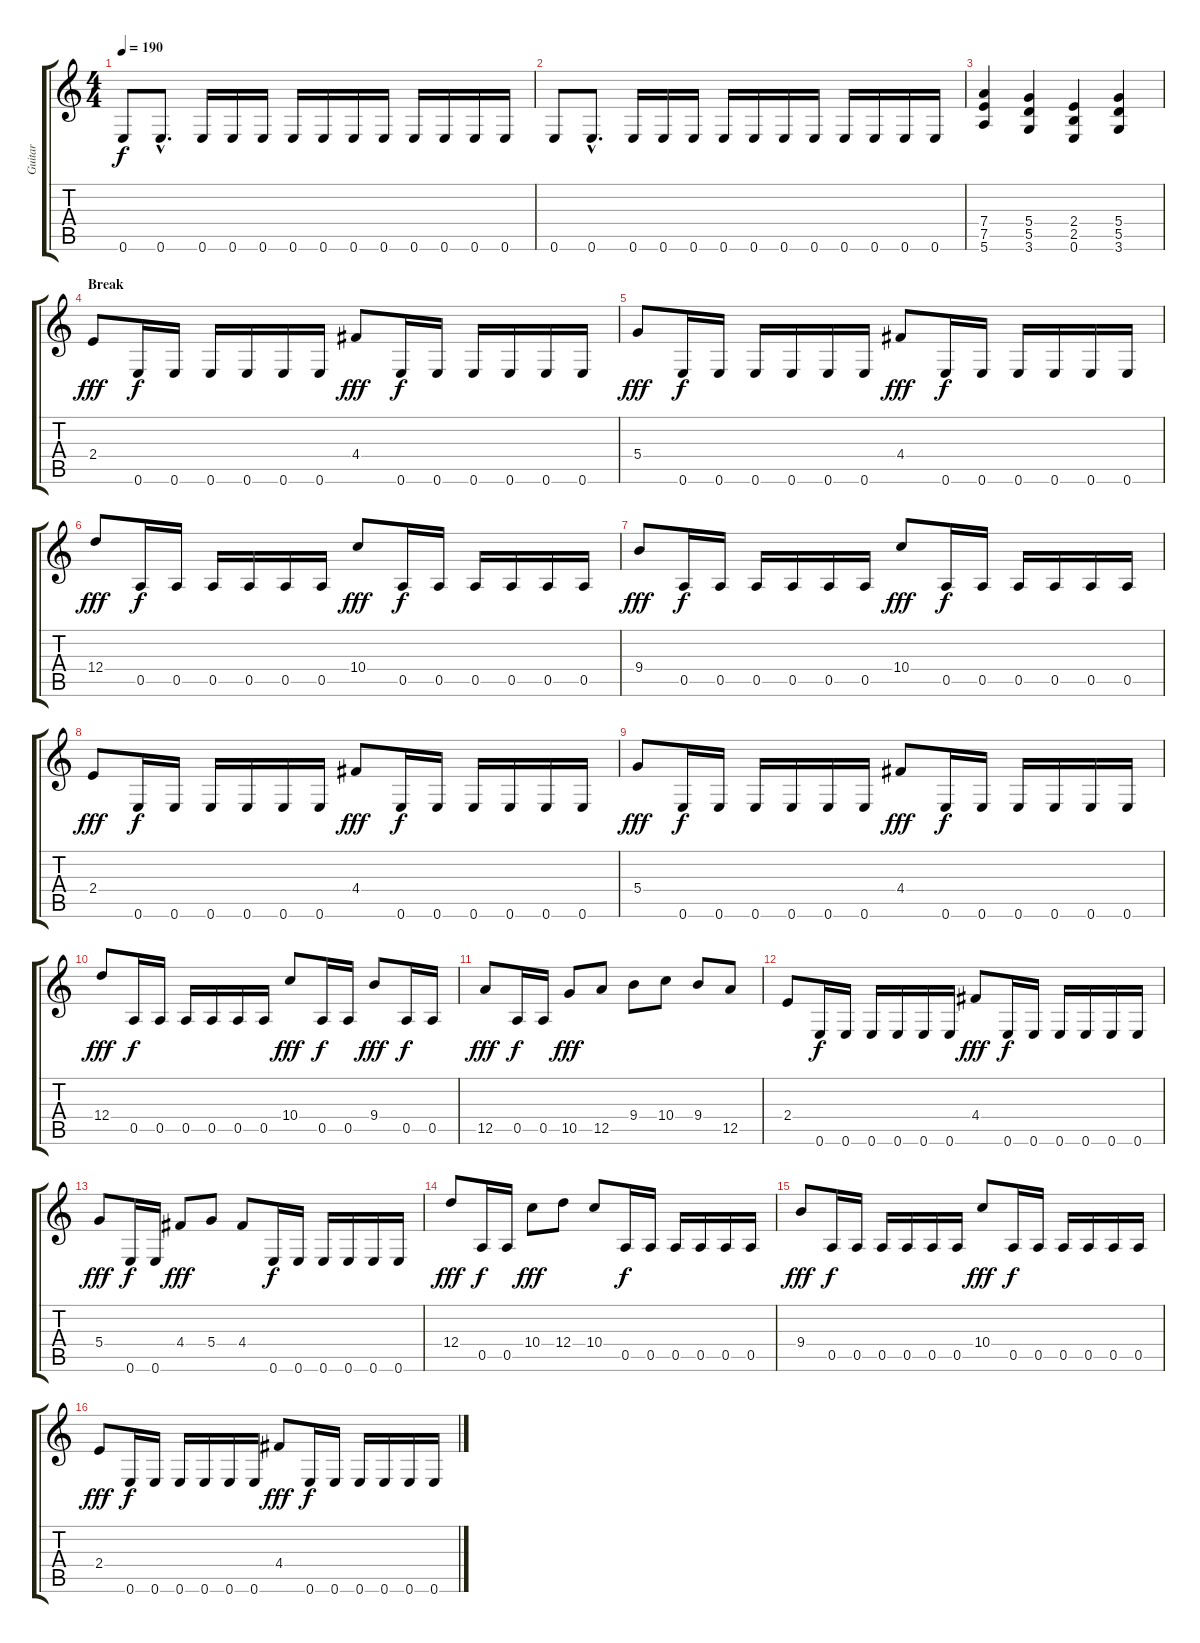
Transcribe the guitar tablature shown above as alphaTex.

\track (" Guitar " " Guitar ") {instrument distortionguitar}
\staff {score tabs}
\tuning (E4 B3 G3 D3 A2 E2) {hide}
\ts (4 4)
\tempo 190
\clef g2
\ks c
0.6.8{dy f} 0.6{hac}.8{d} 0.6.16 0.6.16 0.6.16 0.6.16 0.6.16 0.6.16 0.6.16 0.6.16 0.6.16 0.6.16 0.6.16 |
0.6.8 0.6{hac}.8{d} 0.6.16 0.6.16 0.6.16 0.6.16 0.6.16 0.6.16 0.6.16 0.6.16 0.6.16 0.6.16 0.6.16 |
(7.4 7.5 5.6).4 (5.4 5.5 3.6).4 (2.4 2.5 0.6).4 (5.4 5.5 3.6).4 |
\section ("" "Break")
2.4.8{dy fff} 0.6.16{dy f} 0.6.16 0.6.16 0.6.16 0.6.16 0.6.16 4.4.8{dy fff} 0.6.16{dy f} 0.6.16 0.6.16 0.6.16 0.6.16 0.6.16 |
5.4.8{dy fff} 0.6.16{dy f} 0.6.16 0.6.16 0.6.16 0.6.16 0.6.16 4.4.8{dy fff} 0.6.16{dy f} 0.6.16 0.6.16 0.6.16 0.6.16 0.6.16 |
12.4.8{dy fff} 0.5.16{dy f} 0.5.16 0.5.16 0.5.16 0.5.16 0.5.16 10.4.8{dy fff} 0.5.16{dy f} 0.5.16 0.5.16 0.5.16 0.5.16 0.5.16 |
9.4.8{dy fff} 0.5.16{dy f} 0.5.16 0.5.16 0.5.16 0.5.16 0.5.16 10.4.8{dy fff} 0.5.16{dy f} 0.5.16 0.5.16 0.5.16 0.5.16 0.5.16 |
2.4.8{dy fff} 0.6.16{dy f} 0.6.16 0.6.16 0.6.16 0.6.16 0.6.16 4.4.8{dy fff} 0.6.16{dy f} 0.6.16 0.6.16 0.6.16 0.6.16 0.6.16 |
5.4.8{dy fff} 0.6.16{dy f} 0.6.16 0.6.16 0.6.16 0.6.16 0.6.16 4.4.8{dy fff} 0.6.16{dy f} 0.6.16 0.6.16 0.6.16 0.6.16 0.6.16 |
12.4.8{dy fff} 0.5.16{dy f} 0.5.16 0.5.16 0.5.16 0.5.16 0.5.16 10.4.8{dy fff} 0.5.16{dy f} 0.5.16 9.4.8{dy fff} 0.5.16{dy f} 0.5.16 |
12.5.8{dy fff} 0.5.16{dy f} 0.5.16 10.5.8{dy fff} 12.5.8 9.4.8 10.4.8 9.4.8 12.5.8 |
2.4.8 0.6.16{dy f} 0.6.16 0.6.16 0.6.16 0.6.16 0.6.16 4.4.8{dy fff} 0.6.16{dy f} 0.6.16 0.6.16 0.6.16 0.6.16 0.6.16 |
5.4.8{dy fff} 0.6.16{dy f} 0.6.16 4.4.8{dy fff} 5.4.8 4.4.8 0.6.16{dy f} 0.6.16 0.6.16 0.6.16 0.6.16 0.6.16 |
12.4.8{dy fff} 0.5.16{dy f} 0.5.16 10.4.8{dy fff} 12.4.8 10.4.8 0.5.16{dy f} 0.5.16 0.5.16 0.5.16 0.5.16 0.5.16 |
9.4.8{dy fff} 0.5.16{dy f} 0.5.16 0.5.16 0.5.16 0.5.16 0.5.16 10.4.8{dy fff} 0.5.16{dy f} 0.5.16 0.5.16 0.5.16 0.5.16 0.5.16 |
2.4.8{dy fff} 0.6.16{dy f} 0.6.16 0.6.16 0.6.16 0.6.16 0.6.16 4.4.8{dy fff} 0.6.16{dy f} 0.6.16 0.6.16 0.6.16 0.6.16 0.6.16
